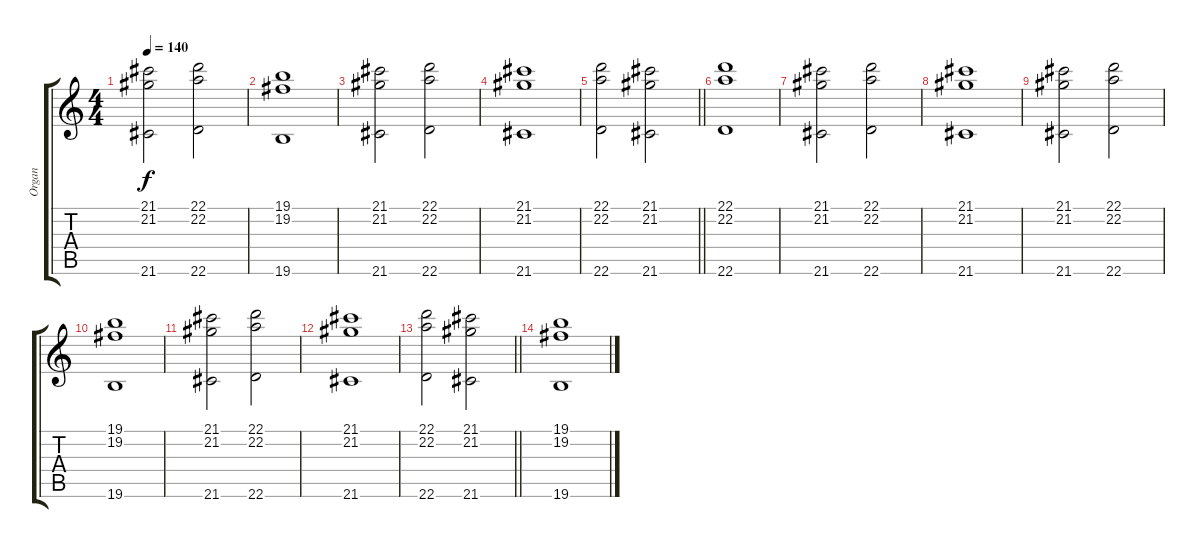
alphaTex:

\track ("Organ" "Organ") {instrument churchorgan}
\staff {score tabs}
\tuning (E4 B3 G3 D3 A2 E2) {hide}
\ts (4 4)
\tempo 140
\clef g2
\ks c
(21.1 21.2 21.6).2{dy f} (22.1 22.2 22.6).2 |
(19.1 19.2 19.6).1 |
(21.1 21.2 21.6).2 (22.1 22.2 22.6).2 |
(21.1 21.2 21.6).1 |
\barLineRight lightlight
(22.1 22.2 22.6).2 (21.1 21.2 21.6).2 |
(22.1 22.2 22.6).1 |
(21.1 21.2 21.6).2 (22.1 22.2 22.6).2 |
(21.1 21.2 21.6).1 |
(21.1 21.2 21.6).2 (22.1 22.2 22.6).2 |
(19.1 19.2 19.6).1 |
(21.1 21.2 21.6).2 (22.1 22.2 22.6).2 |
(21.1 21.2 21.6).1 |
\barLineRight lightlight
(22.1 22.2 22.6).2 (21.1 21.2 21.6).2 |
(19.1 19.2 19.6).1
